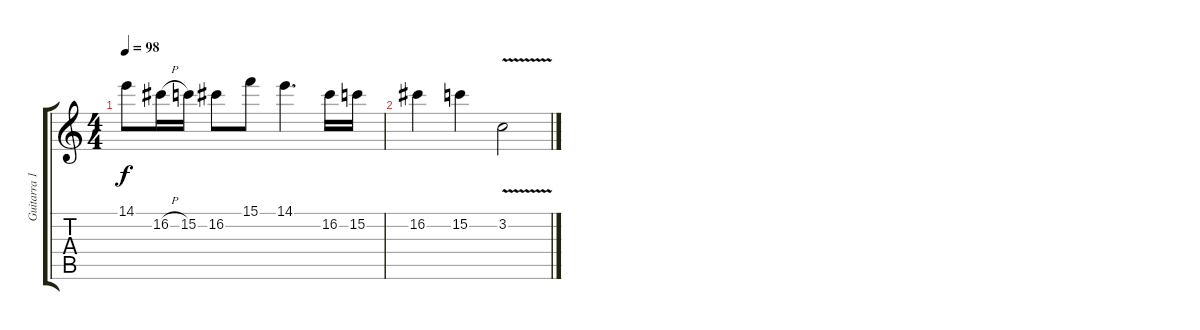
\track ("Guitarra 1" "Guitarra 1") {instrument distortionguitar}
\staff {score tabs}
\tuning (D4 A3 F3 C3 G2 C2) {hide}
\ts (4 4)
\tempo 98
\clef g2
\ks c
14.1{t}.8{dy f} 16.2{h}.16 15.2.16 16.2.8 15.1.8 14.1.4{d} 16.2.16 15.2.16 |
16.2.4 15.2.4 3.2{v}.2
